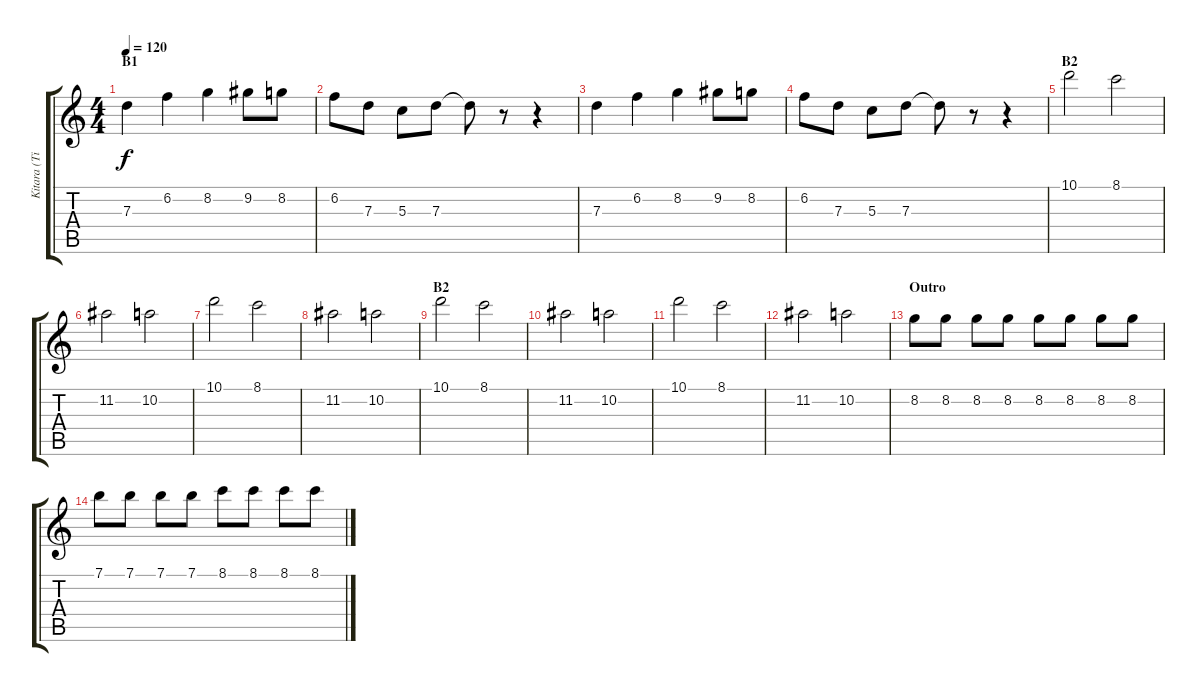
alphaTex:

\track ("Kitara (Timo Rautiainen)" "Kitara (Ti") {instrument distortionguitar}
\staff {score tabs}
\tuning (E4 B3 G3 D3 A2 E2) {hide}
\ts (4 4)
\section ("" "B1")
\tempo 120
\clef g2
\ks c
7.3.4{dy f} 6.2.4 8.2.4 9.2.8 8.2.8 |
6.2.8 7.3.8 5.3.8 7.3.8 7.3{t}.8 r.8 r.4 |
7.3.4 6.2.4 8.2.4 9.2.8 8.2.8 |
6.2.8 7.3.8 5.3.8 7.3.8 7.3{t}.8 r.8 r.4 |
\section ("" "B2")
10.1.2{volume 10} 8.1.2 |
11.2.2 10.2.2 |
10.1.2 8.1.2 |
11.2.2 10.2.2 |
\section ("" "B2")
10.1.2 8.1.2 |
11.2.2 10.2.2 |
10.1.2 8.1.2 |
11.2.2 10.2.2 |
\section ("" "Outro")
8.2.8 8.2.8 8.2.8 8.2.8 8.2.8 8.2.8 8.2.8 8.2.8 |
7.1.8 7.1.8 7.1.8 7.1.8 8.1.8 8.1.8 8.1.8 8.1.8
